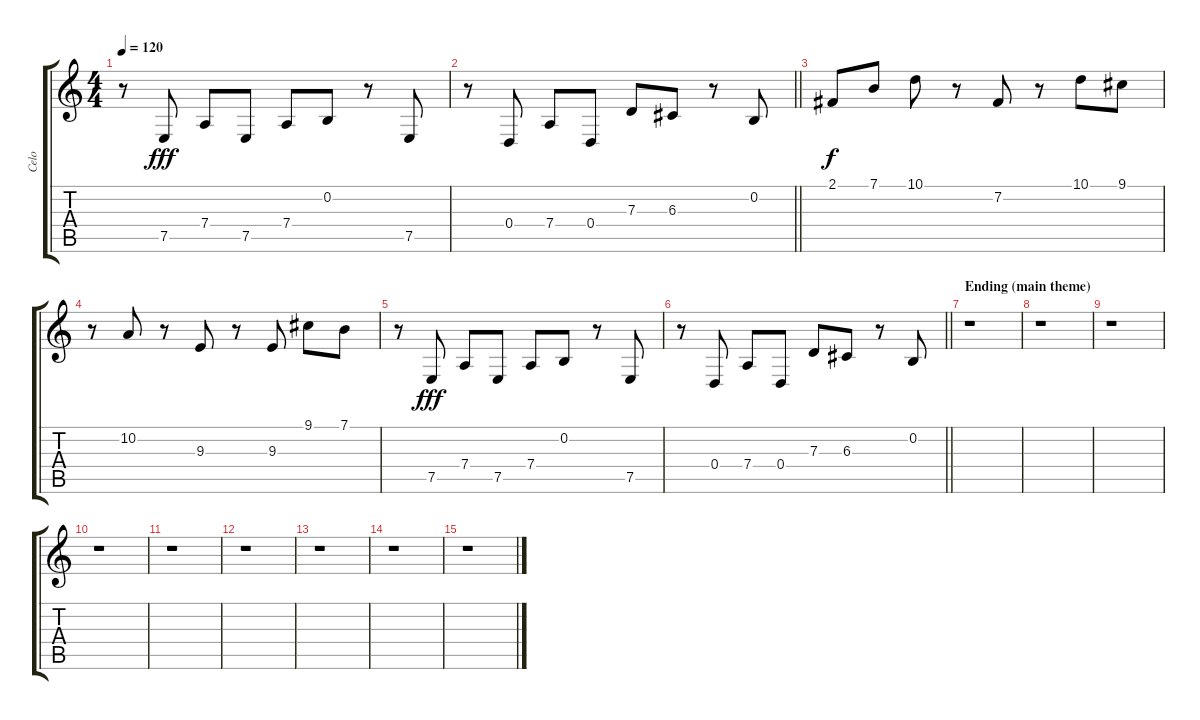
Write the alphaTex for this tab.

\track ("Celo" "Celo") {instrument cello}
\staff {score tabs}
\tuning (E4 B3 G3 D3 A2 E2) {hide}
\ts (4 4)
\tempo 120
\clef g2
\ks c
r.8{dy f} 7.5.8{dy fff} 7.4.8 7.5.8 7.4.8 0.2.8 r.8 7.5.8 |
\barLineRight lightlight
r.8 0.4.8 7.4.8 0.4.8 7.3.8 6.3.8 r.8 0.2.8 |
2.1.8{dy f} 7.1.8 10.1.8 r.8 7.2.8 r.8 10.1.8 9.1.8 |
r.8 10.2.8 r.8 9.3.8 r.8 9.3.8 9.1.8 7.1.8 |
r.8 7.5.8{dy fff} 7.4.8 7.5.8 7.4.8 0.2.8 r.8 7.5.8 |
\barLineRight lightlight
r.8 0.4.8 7.4.8 0.4.8 7.3.8 6.3.8 r.8 0.2.8 |
\section ("" "Ending (main theme)")
r.1 |
r.1 |
r.1 |
r.1 |
r.1 |
r.1 |
r.1 |
r.1 |
r.1
